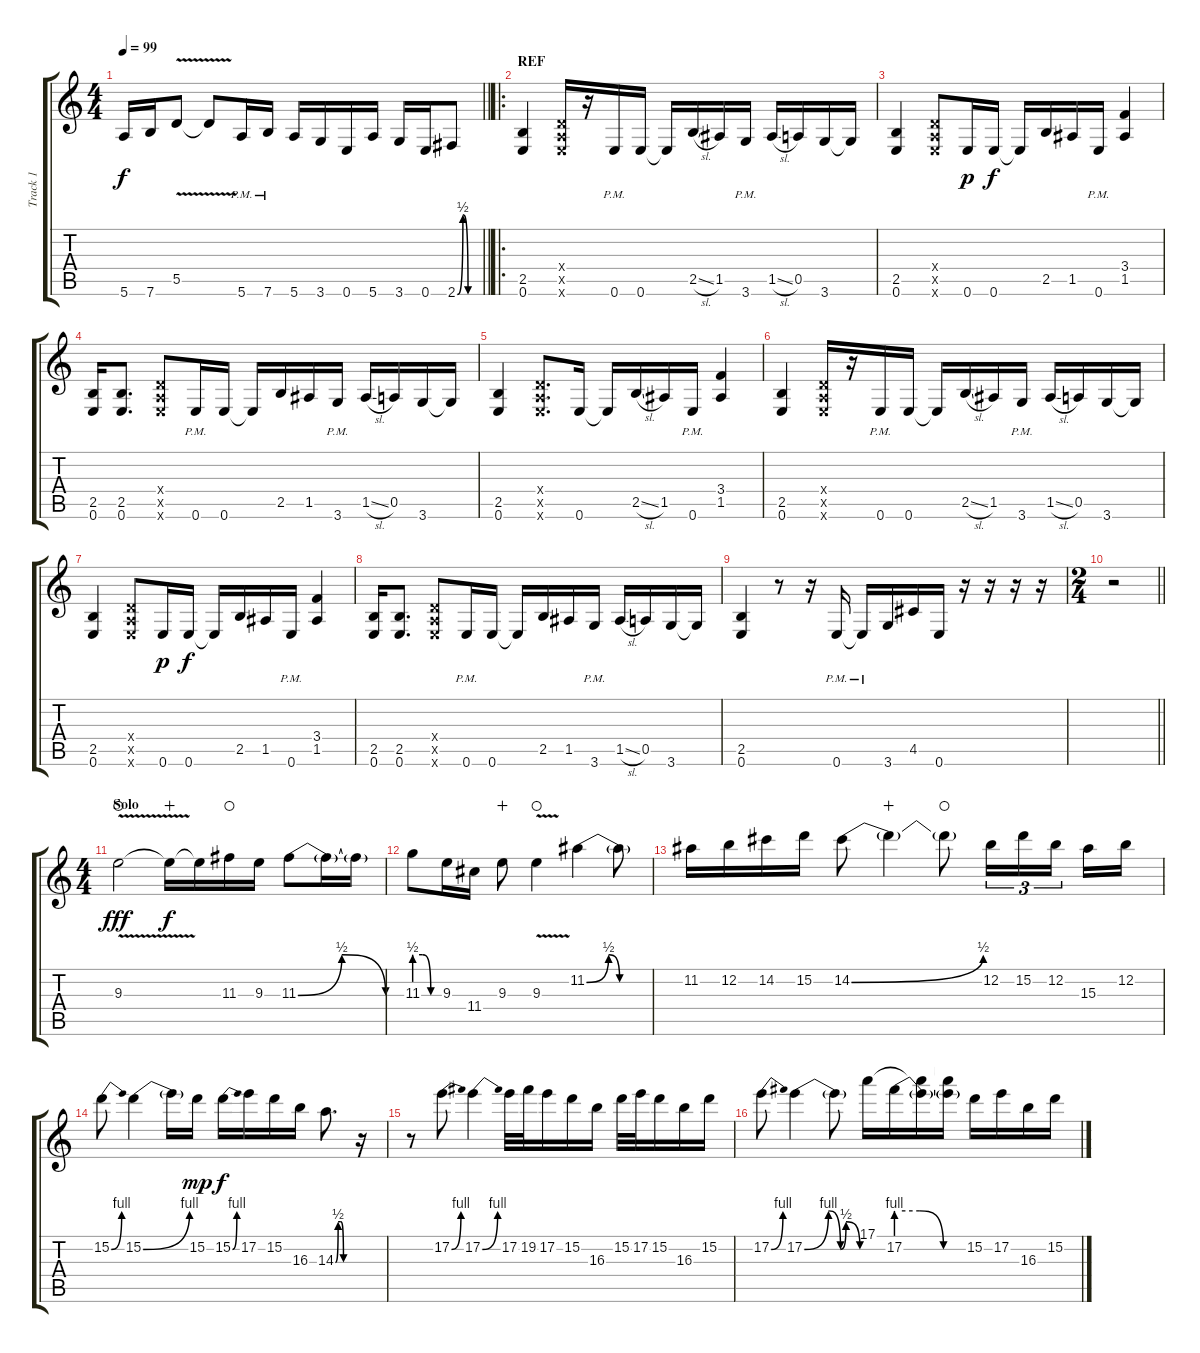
\track ("Track 1" "Track 1") {instrument overdrivenguitar}
\staff {score tabs}
\tuning (E4 B3 G3 D3 A2 E2) {hide}
\ts (4 4)
\tempo 99
\clef g2
\barLineRight lightlight
\ks c
5.6.16{dy f} 7.6.16 5.5{v}.8 5.5{t}.8 5.6{pm}.16 7.6{pm}.16 5.6.16 3.6.16 0.6.16 5.6.16 3.6.16 0.6.16 2.6{be (custom 0 0 15 2 29 0 60 0)}.8 |
\ro
\section ("" "REF")
(2.5 0.6).4{instrument overdrivenguitar} (0.4{x} 0.5{x} 0.6{x}).16 r.16 0.6{pm}.16 0.6.16 0.6{t}.16 2.5{sl}.16 1.5.16 3.6{pm}.16 1.5{sl}.16 0.5.16 3.6.16 3.6{t}.16 |
(2.5 0.6).4 (0.4{x} 0.5{x} 0.6{x}).8 0.6.16{dy p} 0.6.16{dy f} 0.6{t}.16 2.5.16 1.5.16 0.6{pm}.16 (3.4 1.5).4 |
(2.5 0.6).16 (2.5 0.6).8{d} (0.4{x} 0.5{x} 0.6{x}).8 0.6{pm}.16 0.6.16 0.6{t}.16 2.5.16 1.5.16 3.6{pm}.16 1.5{sl}.16 0.5.16 3.6.16 3.6{t}.16 |
(2.5 0.6).4 (0.4{x} 0.5{x} 0.6{x}).8{d} 0.6.16 0.6{t}.16 2.5{sl}.16 1.5.16 0.6{pm}.16 (3.4 1.5).4 |
(2.5 0.6).4{instrument overdrivenguitar} (0.4{x} 0.5{x} 0.6{x}).16 r.16 0.6{pm}.16 0.6.16 0.6{t}.16 2.5{sl}.16 1.5.16 3.6{pm}.16 1.5{sl}.16 0.5.16 3.6.16 3.6{t}.16 |
(2.5 0.6).4 (0.4{x} 0.5{x} 0.6{x}).8 0.6.16{dy p} 0.6.16{dy f} 0.6{t}.16 2.5.16 1.5.16 0.6{pm}.16 (3.4 1.5).4 |
(2.5 0.6).16 (2.5 0.6).8{d} (0.4{x} 0.5{x} 0.6{x}).8 0.6{pm}.16 0.6.16 0.6{t}.16 2.5.16 1.5.16 3.6{pm}.16 1.5{sl}.16 0.5.16 3.6.16 3.6{t}.16 |
(2.5 0.6).4 r.8 r.16 0.6{pm}.16 0.6{pm t}.16 3.6.16 4.5.16 0.6.16 r.16 r.16 r.16 r.16 |
\ts (2 4)
\barLineRight lightlight
r.2 |
\ts (4 4)
\section ("" "Solo")
9.3{v}.2{dy fff instrument overdrivenguitar waho} 9.3{t}.16{dy f wahc} 9.3{t}.16 11.3.16{waho} 9.3.16 11.3{be (bendrelease 0 0 30 2 50 2 60 0)}.8 11.3{t}.16 11.3{t}.16 |
11.3{be (custom 0 2 20 2 40 0 60 0)}.8 9.3.16 11.4.16 9.3.8{wahc} 9.3{v}.4{waho} 11.2{be (custom 0 0 20 2 30 0 46 0 60 0)}.4 11.2{t}.8 |
11.2.16 12.2.16 14.2.16 15.2.16 14.2{be (bend 0 0 60 2)}.8 14.2{t}.4{wahc} 14.2{t}.8{waho} 12.2.16{tu (3 2)} 15.2.16{tu (3 2)} 12.2.16{tu (3 2) beam splitsecondary} 15.3.16 12.2.16 |
15.2{be (bend 0 0 60 4)}.8 15.2{be (bend 0 0 60 4)}.4 15.2{t}.16 15.2.16{dy mp} 15.2{be (bend 0 0 60 4)}.16{dy f} 17.2.16 15.2.16 16.3.16 14.3{be (custom 0 0 10 2 20 2 30 0 60 0)}.8{d} r.16 |
r.8 17.2{be (bend 0 0 60 4)}.8 17.2{be (bend 0 0 60 4)}.4 17.2.32 19.2.32 17.2.16 15.2.16 16.3.16 15.2.32 17.2.32 15.2.16 16.3.16 15.2.16 |
17.2{be (bend 0 0 60 4)}.8 17.2{be (custom 0 0 26 4 39 0 45 2 60 0)}.4 17.2{t}.8 17.1.16 17.2{be (custom 0 4 20 4 40 0 60 0)}.16 (17.1{t} 17.2{t}).16 (17.1{t} 17.2{t}).16 15.2.16 17.2.16 16.3.16 15.2.16
